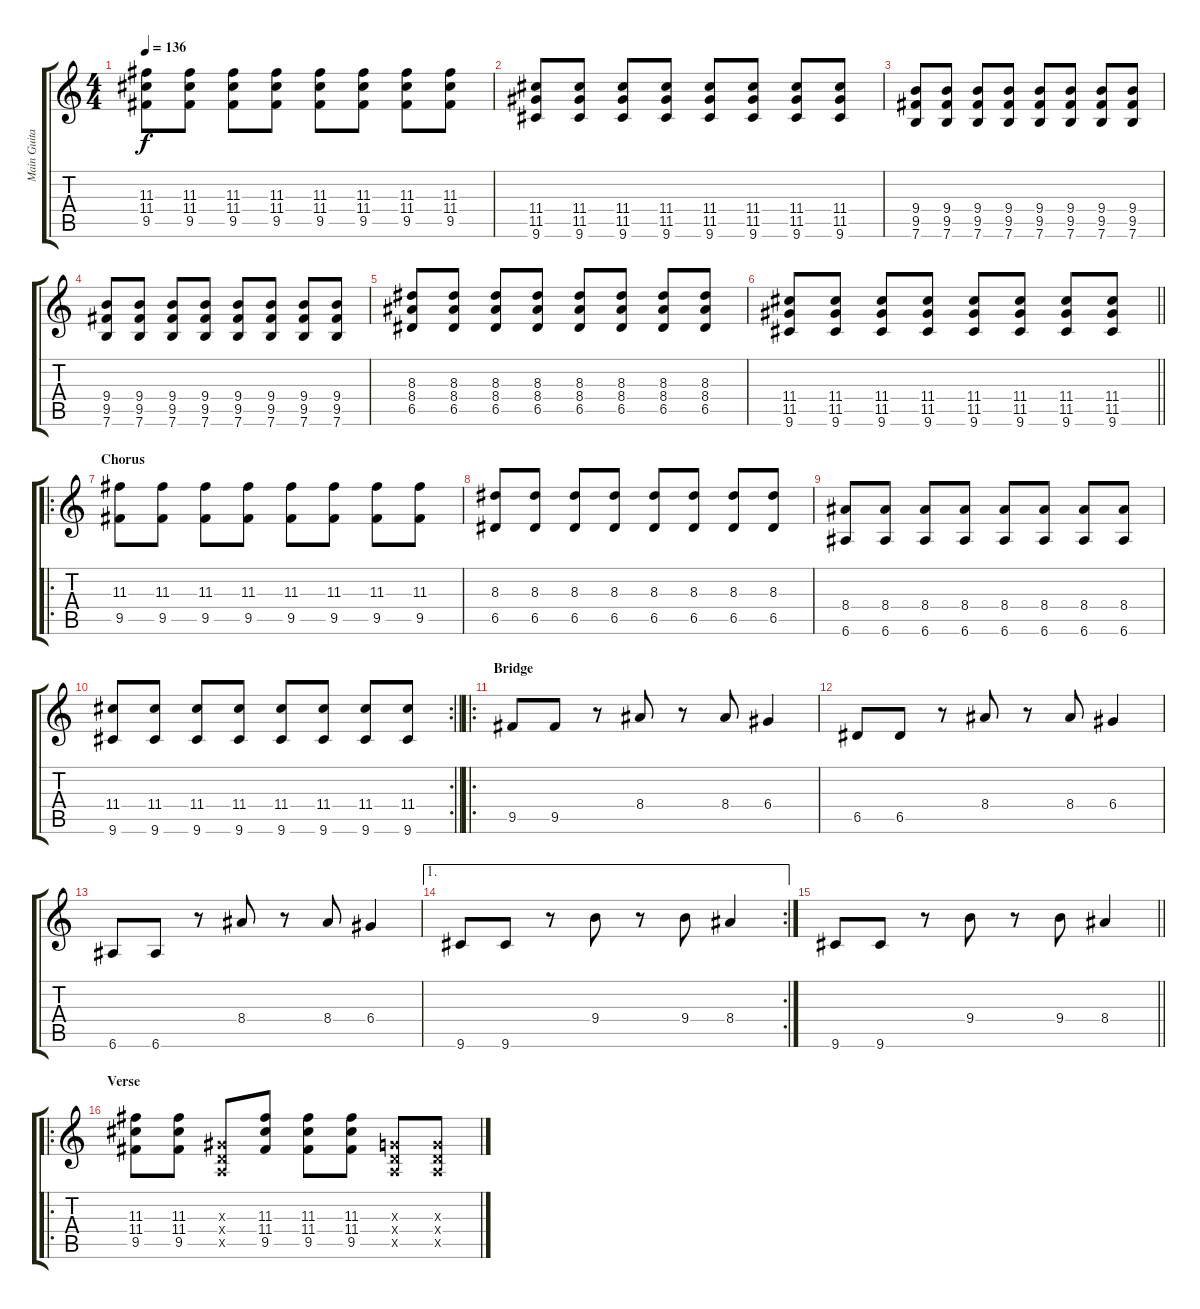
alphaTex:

\track ("Main Guitar" "Main Guita") {instrument electricguitarclean}
\staff {score tabs}
\tuning (E4 B3 G3 D3 A2 E2) {hide}
\ts (4 4)
\tempo 136
\clef g2
\ks c
(11.3 11.4 9.5).8{dy f instrument distortionguitar} (11.3 11.4 9.5).8{instrument distortionguitar} (11.3 11.4 9.5).8{instrument distortionguitar} (11.3 11.4 9.5).8{instrument distortionguitar} (11.3 11.4 9.5).8{instrument distortionguitar} (11.3 11.4 9.5).8{instrument distortionguitar} (11.3 11.4 9.5).8{instrument distortionguitar} (11.3 11.4 9.5).8{instrument distortionguitar} |
(11.4 11.5 9.6).8{instrument distortionguitar} (11.4 11.5 9.6).8{instrument distortionguitar} (11.4 11.5 9.6).8{instrument distortionguitar} (11.4 11.5 9.6).8{instrument distortionguitar} (11.4 11.5 9.6).8{instrument distortionguitar} (11.4 11.5 9.6).8{instrument distortionguitar} (11.4 11.5 9.6).8{instrument distortionguitar} (11.4 11.5 9.6).8{instrument distortionguitar} |
(9.4 9.5 7.6).8{instrument distortionguitar} (9.4 9.5 7.6).8{instrument distortionguitar} (9.4 9.5 7.6).8{instrument distortionguitar} (9.4 9.5 7.6).8{instrument distortionguitar} (9.4 9.5 7.6).8{instrument distortionguitar} (9.4 9.5 7.6).8{instrument distortionguitar} (9.4 9.5 7.6).8{instrument distortionguitar} (9.4 9.5 7.6).8{instrument distortionguitar} |
(9.4 9.5 7.6).8{instrument distortionguitar} (9.4 9.5 7.6).8{instrument distortionguitar} (9.4 9.5 7.6).8{instrument distortionguitar} (9.4 9.5 7.6).8{instrument distortionguitar} (9.4 9.5 7.6).8{instrument distortionguitar} (9.4 9.5 7.6).8{instrument distortionguitar} (9.4 9.5 7.6).8{instrument distortionguitar} (9.4 9.5 7.6).8{instrument distortionguitar} |
(8.3 8.4 6.5).8{instrument distortionguitar} (8.3 8.4 6.5).8{instrument distortionguitar} (8.3 8.4 6.5).8{instrument distortionguitar} (8.3 8.4 6.5).8{instrument distortionguitar} (8.3 8.4 6.5).8{instrument distortionguitar} (8.3 8.4 6.5).8{instrument distortionguitar} (8.3 8.4 6.5).8{instrument distortionguitar} (8.3 8.4 6.5).8{instrument distortionguitar} |
\barLineRight lightlight
(11.4 11.5 9.6).8{instrument distortionguitar} (11.4 11.5 9.6).8{instrument distortionguitar} (11.4 11.5 9.6).8{instrument distortionguitar} (11.4 11.5 9.6).8{instrument distortionguitar} (11.4 11.5 9.6).8{instrument distortionguitar} (11.4 11.5 9.6).8{instrument distortionguitar} (11.4 11.5 9.6).8{instrument distortionguitar} (11.4 11.5 9.6).8{instrument distortionguitar} |
\ro
\section ("" "Chorus")
(11.3 9.5).8{instrument distortionguitar} (11.3 9.5).8{instrument distortionguitar} (11.3 9.5).8{instrument distortionguitar} (11.3 9.5).8{instrument distortionguitar} (11.3 9.5).8{instrument distortionguitar} (11.3 9.5).8{instrument distortionguitar} (11.3 9.5).8{instrument distortionguitar} (11.3 9.5).8{instrument distortionguitar} |
(8.3 6.5).8{instrument distortionguitar} (8.3 6.5).8{instrument distortionguitar} (8.3 6.5).8{instrument distortionguitar} (8.3 6.5).8{instrument distortionguitar} (8.3 6.5).8{instrument distortionguitar} (8.3 6.5).8{instrument distortionguitar} (8.3 6.5).8{instrument distortionguitar} (8.3 6.5).8{instrument distortionguitar} |
(8.4 6.6).8{instrument distortionguitar} (8.4 6.6).8{instrument distortionguitar} (8.4 6.6).8{instrument distortionguitar} (8.4 6.6).8{instrument distortionguitar} (8.4 6.6).8{instrument distortionguitar} (8.4 6.6).8{instrument distortionguitar} (8.4 6.6).8{instrument distortionguitar} (8.4 6.6).8{instrument distortionguitar} |
\rc 2
\barLineRight lightlight
(11.4 9.6).8{instrument distortionguitar} (11.4 9.6).8{instrument distortionguitar} (11.4 9.6).8{instrument distortionguitar} (11.4 9.6).8{instrument distortionguitar} (11.4 9.6).8{instrument distortionguitar} (11.4 9.6).8{instrument distortionguitar} (11.4 9.6).8{instrument distortionguitar} (11.4 9.6).8{instrument distortionguitar} |
\ro
\section ("" "Bridge")
9.5.8{instrument electricguitarclean} 9.5.8 r.8 8.4.8 r.8 8.4.8 6.4.4 |
6.5.8 6.5.8 r.8 8.4.8 r.8 8.4.8 6.4.4 |
6.6.8 6.6.8 r.8 8.4.8 r.8 8.4.8 6.4.4 |
\ae 1
\rc 2
9.6.8 9.6.8 r.8 9.4.8 r.8 9.4.8 8.4.4 |
\barLineRight lightlight
9.6.8 9.6.8 r.8 9.4.8 r.8 9.4.8 8.4.4 |
\ro
\section ("" "Verse")
(11.3 11.4 9.5).8 (11.3 11.4 9.5).8 (1.3{x} 0.4{x} 0.5{x}).8 (11.3 11.4 9.5).8 (11.3 11.4 9.5).8 (11.3 11.4 9.5).8 (0.3{x} 0.4{x} 0.5{x}).8 (0.3{x} 0.4{x} 0.5{x}).8
